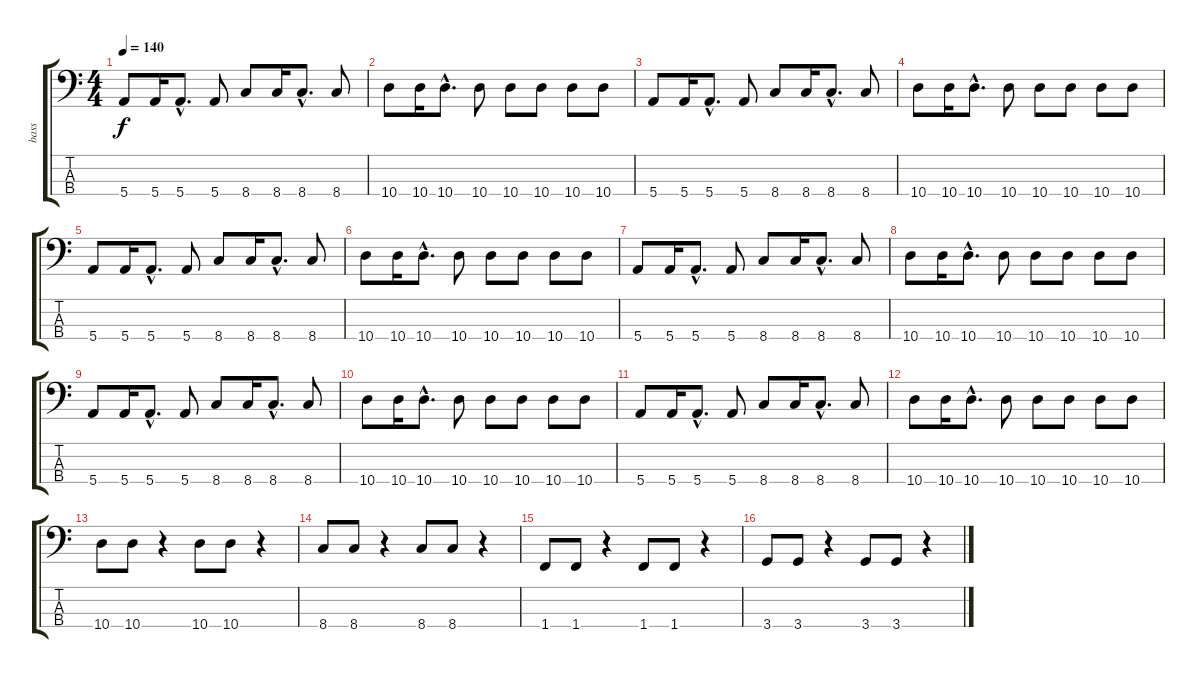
\track ("bass" "bass") {instrument electricbasspick}
\staff {score tabs}
\tuning (G2 D2 A1 E1) {hide}
\ts (4 4)
\tempo 140
\clef f4
\ks c
5.4.8{dy f} 5.4.16 5.4{hac}.8{d} 5.4.8 8.4.8 8.4.16 8.4{hac}.8{d} 8.4.8 |
10.4.8 10.4.16 10.4{hac}.8{d} 10.4.8 10.4.8 10.4.8 10.4.8 10.4.8 |
5.4.8 5.4.16 5.4{hac}.8{d} 5.4.8 8.4.8 8.4.16 8.4{hac}.8{d} 8.4.8 |
10.4.8 10.4.16 10.4{hac}.8{d} 10.4.8 10.4.8 10.4.8 10.4.8 10.4.8 |
5.4.8 5.4.16 5.4{hac}.8{d} 5.4.8 8.4.8 8.4.16 8.4{hac}.8{d} 8.4.8 |
10.4.8 10.4.16 10.4{hac}.8{d} 10.4.8 10.4.8 10.4.8 10.4.8 10.4.8 |
5.4.8 5.4.16 5.4{hac}.8{d} 5.4.8 8.4.8 8.4.16 8.4{hac}.8{d} 8.4.8 |
10.4.8 10.4.16 10.4{hac}.8{d} 10.4.8 10.4.8 10.4.8 10.4.8 10.4.8 |
5.4.8 5.4.16 5.4{hac}.8{d} 5.4.8 8.4.8 8.4.16 8.4{hac}.8{d} 8.4.8 |
10.4.8 10.4.16 10.4{hac}.8{d} 10.4.8 10.4.8 10.4.8 10.4.8 10.4.8 |
5.4.8 5.4.16 5.4{hac}.8{d} 5.4.8 8.4.8 8.4.16 8.4{hac}.8{d} 8.4.8 |
10.4.8 10.4.16 10.4{hac}.8{d} 10.4.8 10.4.8 10.4.8 10.4.8 10.4.8 |
10.4.8 10.4.8 r.4 10.4.8 10.4.8 r.4 |
8.4.8 8.4.8 r.4 8.4.8 8.4.8 r.4 |
1.4.8 1.4.8 r.4 1.4.8 1.4.8 r.4 |
3.4.8 3.4.8 r.4 3.4.8 3.4.8 r.4
